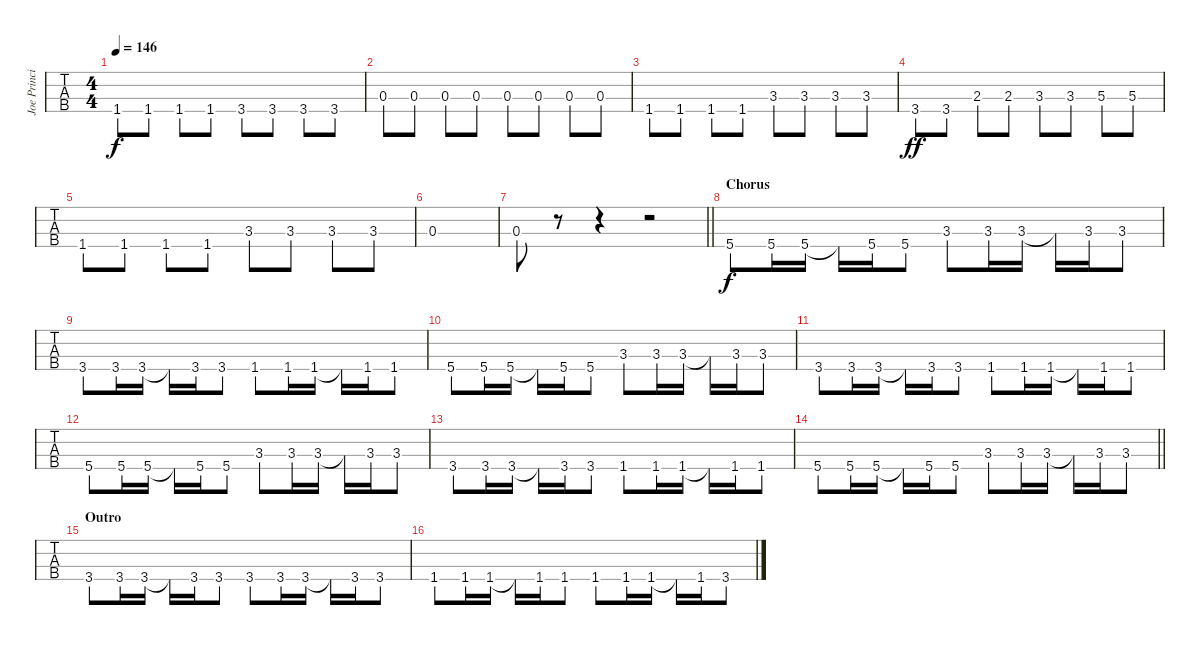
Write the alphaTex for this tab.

\track ("Joe Principe - Bass" "Joe Princi") {instrument electricbassfinger}
\staff {tabs}
\tuning (Gb2 Db2 Ab1 Eb1) {hide}
\ts (4 4)
\tempo 146
\clef f4
\ks c
1.4.8{dy f} 1.4.8 1.4.8 1.4.8 3.4.8 3.4.8 3.4.8 3.4.8 |
0.3.8 0.3.8 0.3.8 0.3.8 0.3.8 0.3.8 0.3.8 0.3.8 |
1.4.8 1.4.8 1.4.8 1.4.8 3.3.8 3.3.8 3.3.8 3.3.8 |
3.4.8{dy ff} 3.4.8 2.3.8 2.3.8 3.3.8 3.3.8 5.3.8 5.3.8 |
1.4.8 1.4.8 1.4.8 1.4.8 3.3.8 3.3.8 3.3.8 3.3.8 |
0.3.1 |
\barLineRight lightlight
0.3.8 r.8 r.4 r.2 |
\section ("" "Chorus")
5.4.8{dy f} 5.4.16 5.4.16 5.4{t}.16 5.4.16 5.4.8 3.3.8 3.3.16 3.3.16 3.3{t}.16 3.3.16 3.3.8 |
3.4.8 3.4.16 3.4.16 3.4{t}.16 3.4.16 3.4.8 1.4.8 1.4.16 1.4.16 1.4{t}.16 1.4.16 1.4.8 |
5.4.8 5.4.16 5.4.16 5.4{t}.16 5.4.16 5.4.8 3.3.8 3.3.16 3.3.16 3.3{t}.16 3.3.16 3.3.8 |
3.4.8 3.4.16 3.4.16 3.4{t}.16 3.4.16 3.4.8 1.4.8 1.4.16 1.4.16 1.4{t}.16 1.4.16 1.4.8 |
5.4.8 5.4.16 5.4.16 5.4{t}.16 5.4.16 5.4.8 3.3.8 3.3.16 3.3.16 3.3{t}.16 3.3.16 3.3.8 |
3.4.8 3.4.16 3.4.16 3.4{t}.16 3.4.16 3.4.8 1.4.8 1.4.16 1.4.16 1.4{t}.16 1.4.16 1.4.8 |
\barLineRight lightlight
5.4.8 5.4.16 5.4.16 5.4{t}.16 5.4.16 5.4.8 3.3.8 3.3.16 3.3.16 3.3{t}.16 3.3.16 3.3.8 |
\section ("" "Outro")
3.4.8 3.4.16 3.4.16 3.4{t}.16 3.4.16 3.4.8 3.4.8 3.4.16 3.4.16 3.4{t}.16 3.4.16 3.4.8 |
1.4.8 1.4.16 1.4.16 1.4{t}.16 1.4.16 1.4.8 1.4.8 1.4.16 1.4.16 1.4{t}.16 1.4.16 3.4.8
